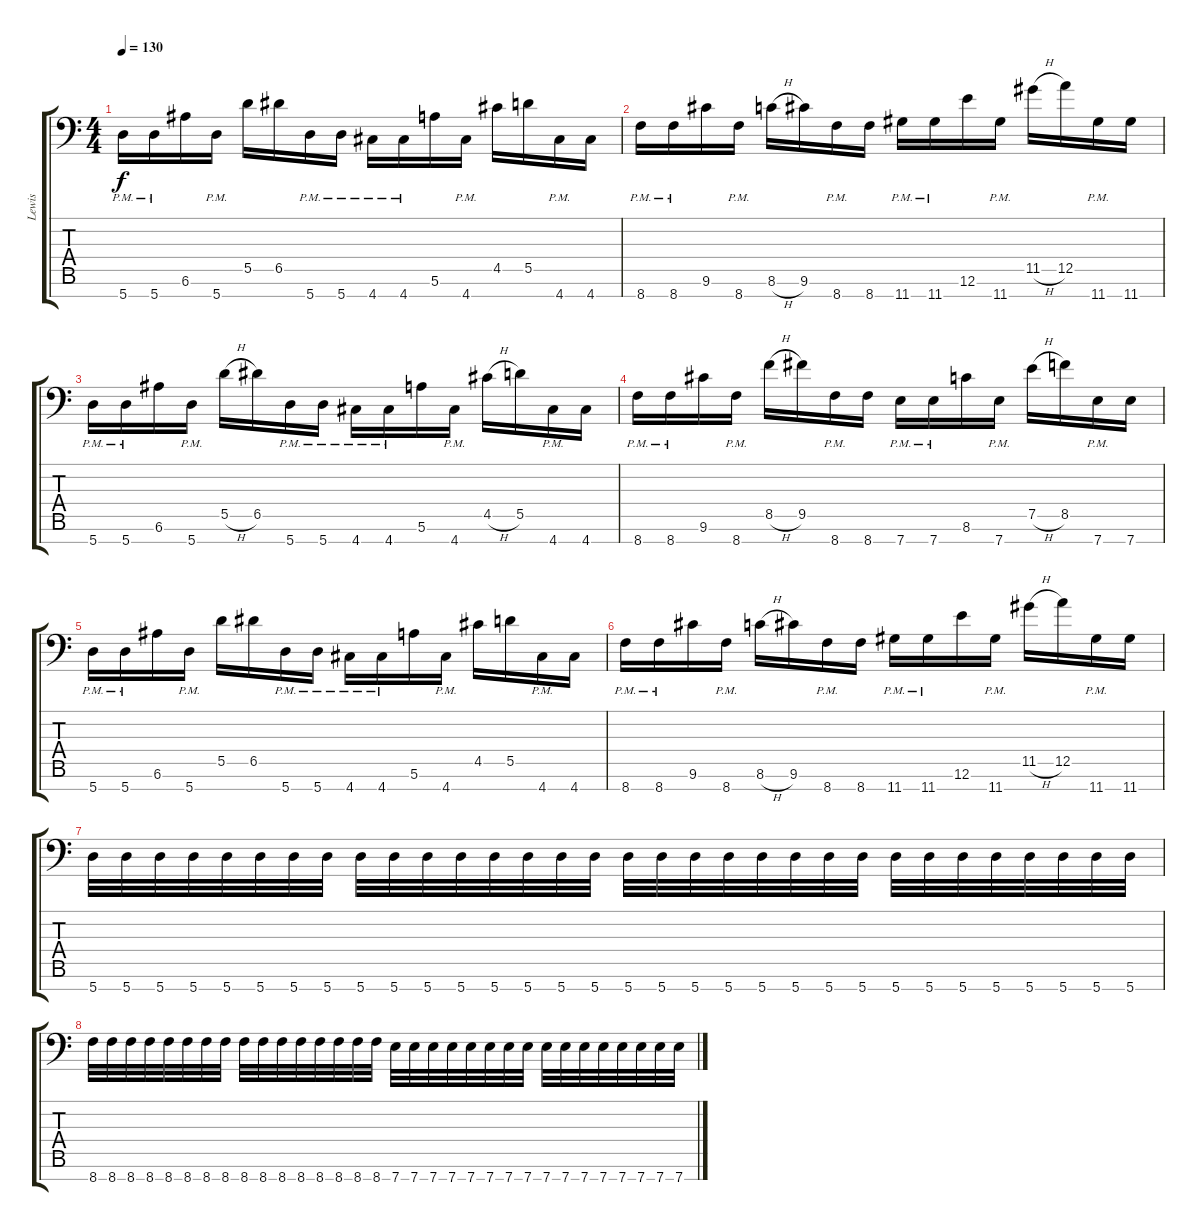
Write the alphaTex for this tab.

\track ("Lewis" "Lewis") {instrument distortionguitar}
\staff {score tabs}
\tuning (E4 B3 G3 D3 A2 E2 A1) {hide}
\ts (4 4)
\tempo 130
\clef f4
\ks c
5.7{pm}.16{dy f} 5.7{pm}.16 6.6.16 5.7{pm}.16 5.5.16 6.5.16 5.7{pm}.16 5.7{pm}.16 4.7{pm}.16 4.7{pm}.16 5.6.16 4.7{pm}.16 4.5.16 5.5.16 4.7{pm}.16 4.7.16 |
8.7{pm}.16 8.7{pm}.16 9.6.16 8.7{pm}.16 8.6{h}.16 9.6.16 8.7{pm}.16 8.7.16 11.7{pm}.16 11.7{pm}.16 12.6.16 11.7{pm}.16 11.5{h}.16 12.5.16 11.7{pm}.16 11.7.16 |
5.7{pm}.16 5.7{pm}.16 6.6.16 5.7{pm}.16 5.5{h}.16 6.5.16 5.7{pm}.16 5.7{pm}.16 4.7{pm}.16 4.7{pm}.16 5.6.16 4.7{pm}.16 4.5{h}.16 5.5.16 4.7{pm}.16 4.7.16 |
8.7{pm}.16 8.7{pm}.16 9.6.16 8.7{pm}.16 8.5{h}.16 9.5.16 8.7{pm}.16 8.7.16 7.7{pm}.16 7.7{pm}.16 8.6.16 7.7{pm}.16 7.5{h}.16 8.5.16 7.7{pm}.16 7.7.16 |
5.7{pm}.16 5.7{pm}.16 6.6.16 5.7{pm}.16 5.5.16 6.5.16 5.7{pm}.16 5.7{pm}.16 4.7{pm}.16 4.7{pm}.16 5.6.16 4.7{pm}.16 4.5.16 5.5.16 4.7{pm}.16 4.7.16 |
8.7{pm}.16 8.7{pm}.16 9.6.16 8.7{pm}.16 8.6{h}.16 9.6.16 8.7{pm}.16 8.7.16 11.7{pm}.16 11.7{pm}.16 12.6.16 11.7{pm}.16 11.5{h}.16 12.5.16 11.7{pm}.16 11.7.16 |
5.7.32 5.7.32 5.7.32 5.7.32 5.7.32 5.7.32 5.7.32 5.7.32 5.7.32 5.7.32 5.7.32 5.7.32 5.7.32 5.7.32 5.7.32 5.7.32 5.7.32 5.7.32 5.7.32 5.7.32 5.7.32 5.7.32 5.7.32 5.7.32 5.7.32 5.7.32 5.7.32 5.7.32 5.7.32 5.7.32 5.7.32 5.7.32 |
8.7.32 8.7.32 8.7.32 8.7.32 8.7.32 8.7.32 8.7.32 8.7.32 8.7.32 8.7.32 8.7.32 8.7.32 8.7.32 8.7.32 8.7.32 8.7.32 7.7.32 7.7.32 7.7.32 7.7.32 7.7.32 7.7.32 7.7.32 7.7.32 7.7.32 7.7.32 7.7.32 7.7.32 7.7.32 7.7.32 7.7.32 7.7.32
